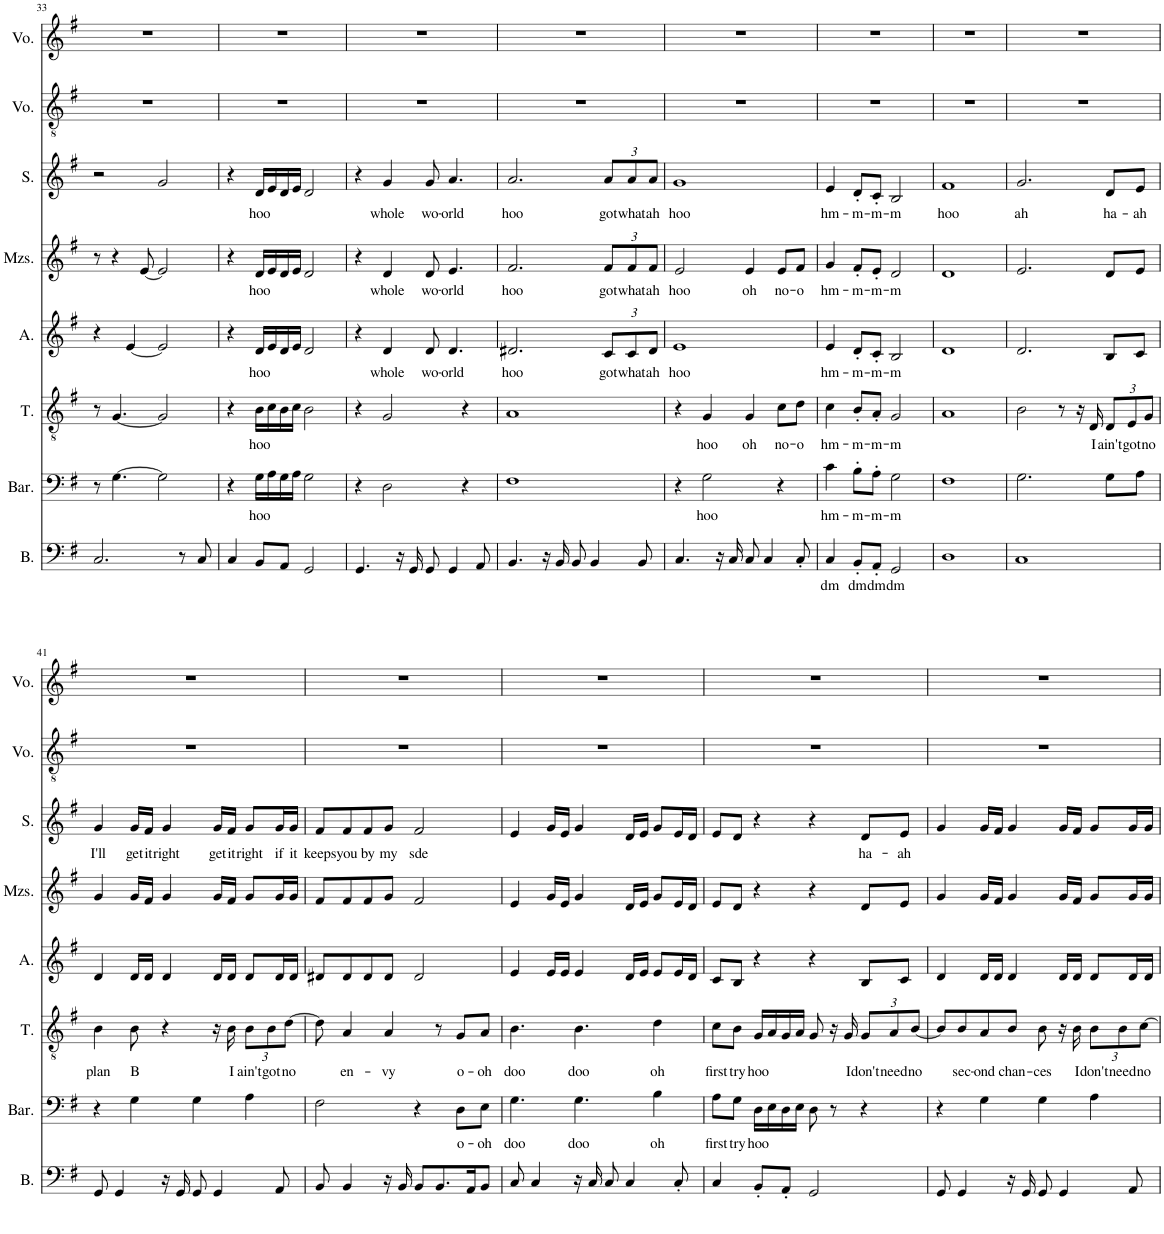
**kern	**text	**kern	**text	**kern	**text	**kern	**text	**kern	**text	**kern	**text	**kern	**kern
*part8	*part8	*part7	*part7	*part6	*part6	*part5	*part5	*part4	*part4	*part3	*part3	*part2	*part1
*staff8	*staff8	*staff7	*staff7	*staff6	*staff6	*staff5	*staff5	*staff4	*staff4	*staff3	*staff3	*staff2	*staff1
*I"Bass	*	*I"Baritone	*	*I"Tenor	*	*I"Alto	*	*I"Mezzo-soprano	*	*I"Soprano	*	*I"Voice	*I"Voice
*I'B.	*	*I'Bar.	*	*I'T.	*	*I'A.	*	*I'Mzs.	*	*I'S.	*	*I'Vo.	*I'Vo.
!!LO:PB:g=z
*clefF4	*	*clefF4	*	*clefGv2	*	*clefG2	*	*clefG2	*	*clefG2	*	*clefGv2	*clefG2
*k[f#]	*	*k[f#]	*	*k[f#]	*	*k[f#]	*	*k[f#]	*	*k[f#]	*	*k[f#]	*k[f#]
*M4/4	*	*M4/4	*	*M4/4	*	*M4/4	*	*M4/4	*	*M4/4	*	*M4/4	*M4/4
=33	=33	=33	=33	=33	=33	=33	=33	=33	=33	=33	=33	=33	=33
2.C/	.	8r	.	8r	.	4r	.	8r	.	2r	.	1r	1r
.	.	[4.G\	.	[4.G/	.	.	.	4r	.	.	.	.	.
.	.	.	.	.	.	[4e/	.	.	.	.	.	.	.
.	.	.	.	.	.	.	.	[8e/	.	.	.	.	.
.	.	2G\]	.	2G/]	.	2e/]	.	2e/]	.	2g/	.	.	.
8r	.	.	.	.	.	.	.	.	.	.	.	.	.
8C/	.	.	.	.	.	.	.	.	.	.	.	.	.
=34	=34	=34	=34	=34	=34	=34	=34	=34	=34	=34	=34	=34	=34
4C/	.	4r	.	4r	.	4r	.	4r	.	4r	.	1r	1r
!	!	!	!LO:LY:b	!	!LO:LY:b	!	!LO:LY:b	!	!LO:LY:b	!	!LO:LY:b	!	!
8BB/L	.	16G\LL	hoo	16B\LL	hoo	16d/LL	hoo	16d/LL	hoo	16d/LL	hoo	.	.
.	.	16A\	.	16c\	.	16e/	.	16e/	.	16e/	.	.	.
8AA/J	.	16G\	.	16B\	.	16d/	.	16d/	.	16d/	.	.	.
.	.	16A\JJ	.	16c\JJ	.	16e/JJ	.	16e/JJ	.	16e/JJ	.	.	.
2GG/	.	2G\	.	2B\	.	2d/	.	2d/	.	2d/	.	.	.
=35	=35	=35	=35	=35	=35	=35	=35	=35	=35	=35	=35	=35	=35
4.GG/	.	4r	.	4r	.	4r	.	4r	.	4r	.	1r	1r
!	!	!	!	!	!	!	!LO:LY:b	!	!LO:LY:b	!	!LO:LY:b	!	!
.	.	2D\	.	2G/	.	4d/	whole	4d/	whole	4g/	whole	.	.
16r	.	.	.	.	.	.	.	.	.	.	.	.	.
16GG/	.	.	.	.	.	.	.	.	.	.	.	.	.
!	!	!	!	!	!	!	!LO:LY:b	!	!LO:LY:b	!	!LO:LY:b	!	!
8GG/	.	.	.	.	.	8d/	wo-	8d/	wo-	8g/	wo-	.	.
!	!	!	!	!	!	!	!LO:LY:b	!	!LO:LY:b	!	!LO:LY:b	!	!
4GG/	.	.	.	.	.	4.d/	-orld	4.e/	-orld	4.a/	-orld	.	.
.	.	4r	.	4r	.	.	.	.	.	.	.	.	.
8AA/	.	.	.	.	.	.	.	.	.	.	.	.	.
=36	=36	=36	=36	=36	=36	=36	=36	=36	=36	=36	=36	=36	=36
!	!	!	!	!	!	!	!LO:LY:b	!	!LO:LY:b	!	!LO:LY:b	!	!
4.BB/	.	1F#	.	1A	.	2.d#X/	hoo	2.f#/	hoo	2.a/	hoo	1r	1r
16r	.	.	.	.	.	.	.	.	.	.	.	.	.
16BB/	.	.	.	.	.	.	.	.	.	.	.	.	.
8BB/	.	.	.	.	.	.	.	.	.	.	.	.	.
4BB/	.	.	.	.	.	.	.	.	.	.	.	.	.
*	*	*	*	*	*	*Xbrackettup	*	*	*	*	*	*	*
!	!	!	!	!	!	!	!LO:LY:b	!	!	!	!	!	!
*	*	*	*	*	*	*	*	*Xbrackettup	*	*	*	*	*
!	!	!	!	!	!	!	!	!	!LO:LY:b	!	!	!	!
*	*	*	*	*	*	*	*	*	*	*Xbrackettup	*	*	*
!	!	!	!	!	!	!	!	!	!	!	!LO:LY:b	!	!
.	.	.	.	.	.	12c/L	got	12f#/L	got	12a/L	got	.	.
!	!	!	!	!	!	!	!LO:LY:b	!	!LO:LY:b	!	!LO:LY:b	!	!
.	.	.	.	.	.	12c/	what	12f#/	what	12a/	what	.	.
8BB/	.	.	.	.	.	.	.	.	.	.	.	.	.
!	!	!	!	!	!	!	!LO:LY:b	!	!LO:LY:b	!	!LO:LY:b	!	!
.	.	.	.	.	.	12d#/J	ah	12f#/J	ah	12a/J	ah	.	.
=37	=37	=37	=37	=37	=37	=37	=37	=37	=37	=37	=37	=37	=37
!	!	!	!	!	!	!	!LO:LY:b	!	!LO:LY:b	!	!LO:LY:b	!	!
4.C/	.	4r	.	4r	.	1e	hoo	2e/	hoo	1g	hoo	1r	1r
!	!	!	!LO:LY:b	!	!LO:LY:b	!	!	!	!	!	!	!	!
.	.	2G\	hoo	4G/	hoo	.	.	.	.	.	.	.	.
16r	.	.	.	.	.	.	.	.	.	.	.	.	.
16C/	.	.	.	.	.	.	.	.	.	.	.	.	.
!	!	!	!	!	!LO:LY:b	!	!	!	!LO:LY:b	!	!	!	!
8C/	.	.	.	4G/	oh	.	.	4e/	oh	.	.	.	.
4C/	.	.	.	.	.	.	.	.	.	.	.	.	.
!	!	!	!	!	!LO:LY:b	!	!	!	!LO:LY:b	!	!	!	!
.	.	4r	.	8c\L	no-	.	.	8e/L	no-	.	.	.	.
!	!	!	!	!	!LO:LY:b	!	!	!	!LO:LY:b	!	!	!	!
8C'/	.	.	.	8d\J	-o	.	.	8f#/J	-o	.	.	.	.
=38	=38	=38	=38	=38	=38	=38	=38	=38	=38	=38	=38	=38	=38
!	!LO:LY:b	!	!LO:LY:b	!	!LO:LY:b	!	!LO:LY:b	!	!LO:LY:b	!	!LO:LY:b	!	!
4C/	dm	4c\	hm-	4c\	hm-	4e/	hm-	4g/	hm-	4e/	hm-	1r	1r
!	!LO:LY:b	!	!LO:LY:b	!	!LO:LY:b	!	!LO:LY:b	!	!LO:LY:b	!	!LO:LY:b	!	!
8BB'/L	dm	8B'\L	-m-	8B'/L	-m-	8d'/L	-m-	8f#'/L	-m-	8d'/L	-m-	.	.
!	!LO:LY:b	!	!LO:LY:b	!	!LO:LY:b	!	!LO:LY:b	!	!LO:LY:b	!	!LO:LY:b	!	!
8AA'/J	dm	8A'\J	-m-	8A'/J	-m-	8c'/J	-m-	8e'/J	-m-	8c'/J	-m-	.	.
!	!LO:LY:b	!	!LO:LY:b	!	!LO:LY:b	!	!LO:LY:b	!	!LO:LY:b	!	!LO:LY:b	!	!
2GG/	dm	2G\	-m	2G/	-m	2B/	-m	2d/	-m	2B/	-m	.	.
=39	=39	=39	=39	=39	=39	=39	=39	=39	=39	=39	=39	=39	=39
!	!	!	!	!	!	!	!	!	!	!	!LO:LY:b	!	!
1D	.	1F#	.	1A	.	1d	.	1d	.	1f#	hoo	1r	1r
=40	=40	=40	=40	=40	=40	=40	=40	=40	=40	=40	=40	=40	=40
!	!	!	!	!	!	!	!	!	!	!	!LO:LY:b	!	!
1C	.	2.G\	.	2B\	.	2.d/	.	2.e/	.	2.g/	ah	1r	1r
.	.	.	.	8r	.	.	.	.	.	.	.	.	.
.	.	.	.	16r	.	.	.	.	.	.	.	.	.
!	!	!	!	!	!LO:LY:b	!	!	!	!	!	!	!	!
.	.	.	.	16D/	I	.	.	.	.	.	.	.	.
*	*	*	*	*Xbrackettup	*	*	*	*	*	*	*	*	*
!	!	!	!	!	!LO:LY:b	!	!	!	!	!	!LO:LY:b	!	!
.	.	8G\L	.	12D/L	ain't	8B/L	.	8d/L	.	8d/L	ha-	.	.
!	!	!	!	!	!LO:LY:b	!	!	!	!	!	!	!	!
.	.	.	.	12E/	got	.	.	.	.	.	.	.	.
!	!	!	!	!	!	!	!	!	!	!	!LO:LY:b	!	!
.	.	8A\J	.	.	.	8c/J	.	8e/J	.	8e/J	-ah	.	.
!	!	!	!	!	!LO:LY:b	!	!	!	!	!	!	!	!
.	.	.	.	12G/J	no	.	.	.	.	.	.	.	.
!!LO:LB:g=z
=41	=41	=41	=41	=41	=41	=41	=41	=41	=41	=41	=41	=41	=41
!	!	!	!	!	!LO:LY:b	!	!	!	!	!	!LO:LY:b	!	!
8GG/	.	4r	.	4B\	plan	4d/	.	4g/	.	4g/	I'll	1r	1r
4GG/	.	.	.	.	.	.	.	.	.	.	.	.	.
!	!	!	!	!	!LO:LY:b	!	!	!	!	!	!LO:LY:b	!	!
.	.	4G\	.	8B\	B	16d/LL	.	16g/LL	.	16g/LL	get	.	.
!	!	!	!	!	!	!	!	!	!	!	!LO:LY:b	!	!
.	.	.	.	.	.	16d/JJ	.	16f#/JJ	.	16f#/JJ	it	.	.
!	!	!	!	!	!	!	!	!	!	!	!LO:LY:b	!	!
16r	.	.	.	4r	.	4d/	.	4g/	.	4g/	right	.	.
16GG/	.	.	.	.	.	.	.	.	.	.	.	.	.
8GG/	.	4G\	.	.	.	.	.	.	.	.	.	.	.
!	!	!	!	!	!	!	!	!	!	!	!LO:LY:b	!	!
4GG/	.	.	.	16r	.	16d/LL	.	16g/LL	.	16g/LL	get	.	.
!	!	!	!	!	!LO:LY:b	!	!	!	!	!	!LO:LY:b	!	!
.	.	.	.	16B\	I	16d/JJ	.	16f#/JJ	.	16f#/JJ	it	.	.
!	!	!	!	!	!LO:LY:b	!	!	!	!	!	!LO:LY:b	!	!
.	.	4A\	.	12B\L	ain't	8d/L	.	8g/L	.	8g/L	right	.	.
!	!	!	!	!	!LO:LY:b	!	!	!	!	!	!	!	!
.	.	.	.	12B\	got	.	.	.	.	.	.	.	.
!	!	!	!	!	!	!	!	!	!	!	!LO:LY:b	!	!
8AA/	.	.	.	.	.	16d/L	.	16g/L	.	16g/L	if	.	.
!	!	!	!	!	!LO:LY:b	!	!	!	!	!	!	!	!
.	.	.	.	[12d\J	no	.	.	.	.	.	.	.	.
!	!	!	!	!	!	!	!	!	!	!	!LO:LY:b	!	!
.	.	.	.	.	.	16d/JJ	.	16g/JJ	.	16g/JJ	it	.	.
=42	=42	=42	=42	=42	=42	=42	=42	=42	=42	=42	=42	=42	=42
!	!	!	!	!	!	!	!	!	!	!	!LO:LY:b	!	!
8BB/	.	2F#\	.	8d\]	.	8d#X/L	.	8f#/L	.	8f#/L	keeps	1r	1r
!	!	!	!	!	!LO:LY:b	!	!	!	!	!	!LO:LY:b	!	!
4BB/	.	.	.	4A/	en-	8d#/	.	8f#/	.	8f#/	you	.	.
!	!	!	!	!	!	!	!	!	!	!	!LO:LY:b	!	!
.	.	.	.	.	.	8d#/	.	8f#/	.	8f#/	by	.	.
!	!	!	!	!	!LO:LY:b	!	!	!	!	!	!LO:LY:b	!	!
16r	.	.	.	4A/	-vy	8d#/J	.	8g/J	.	8g/J	my	.	.
16BB/	.	.	.	.	.	.	.	.	.	.	.	.	.
!	!	!	!	!	!	!	!	!	!	!	!LO:LY:b	!	!
8BB/L	.	4r	.	.	.	2d#/	.	2f#/	.	2f#/	sde	.	.
8.BB/	.	.	.	8r	.	.	.	.	.	.	.	.	.
!	!	!	!LO:LY:b	!	!LO:LY:b	!	!	!	!	!	!	!	!
.	.	8D\L	o-	8G/L	o-	.	.	.	.	.	.	.	.
16AA/K	.	.	.	.	.	.	.	.	.	.	.	.	.
!	!	!	!LO:LY:b	!	!LO:LY:b	!	!	!	!	!	!	!	!
8BB/J	.	8E\J	-oh	8A/J	-oh	.	.	.	.	.	.	.	.
=43	=43	=43	=43	=43	=43	=43	=43	=43	=43	=43	=43	=43	=43
!	!	!	!LO:LY:b	!	!LO:LY:b	!	!	!	!	!	!	!	!
8C/	.	4.G\	doo	4.B\	doo	4e/	.	4e/	.	4e/	.	1r	1r
4C/	.	.	.	.	.	.	.	.	.	.	.	.	.
.	.	.	.	.	.	16e/LL	.	16g/LL	.	16g/LL	.	.	.
.	.	.	.	.	.	16e/JJ	.	16e/JJ	.	16e/JJ	.	.	.
!	!	!	!LO:LY:b	!	!LO:LY:b	!	!	!	!	!	!	!	!
16r	.	4.G\	doo	4.B\	doo	4e/	.	4g/	.	4g/	.	.	.
16C/	.	.	.	.	.	.	.	.	.	.	.	.	.
8C/	.	.	.	.	.	.	.	.	.	.	.	.	.
4C/	.	.	.	.	.	16d/LL	.	16d/LL	.	16d/LL	.	.	.
.	.	.	.	.	.	16e/JJ	.	16e/JJ	.	16e/JJ	.	.	.
!	!	!	!LO:LY:b	!	!LO:LY:b	!	!	!	!	!	!	!	!
.	.	4B\	oh	4d\	oh	8e/L	.	8g/L	.	8g/L	.	.	.
8C'/	.	.	.	.	.	16e/L	.	16e/L	.	16e/L	.	.	.
.	.	.	.	.	.	16d/JJ	.	16d/JJ	.	16d/JJ	.	.	.
=44	=44	=44	=44	=44	=44	=44	=44	=44	=44	=44	=44	=44	=44
!	!	!	!LO:LY:b	!	!LO:LY:b	!	!	!	!	!	!	!	!
4C/	.	8A\L	first	8c\L	first	8c/L	.	8e/L	.	8e/L	.	1r	1r
!	!	!	!LO:LY:b	!	!LO:LY:b	!	!	!	!	!	!	!	!
.	.	8G\J	try	8B\J	try	8B/J	.	8d/J	.	8d/J	.	.	.
!	!	!	!LO:LY:b	!	!LO:LY:b	!	!	!	!	!	!	!	!
8BB'/L	.	16D\LL	hoo	16G/LL	hoo	4r	.	4r	.	4r	.	.	.
.	.	16E\	.	16A/	.	.	.	.	.	.	.	.	.
8AA'/J	.	16D\	.	16G/	.	.	.	.	.	.	.	.	.
.	.	16E\JJ	.	16A/JJ	.	.	.	.	.	.	.	.	.
2GG/	.	8D\	.	8G/	.	4r	.	4r	.	4r	.	.	.
.	.	8r	.	16r	.	.	.	.	.	.	.	.	.
!	!	!	!	!	!LO:LY:b	!	!	!	!	!	!	!	!
.	.	.	.	16G/	I	.	.	.	.	.	.	.	.
!	!	!	!	!	!LO:LY:b	!	!	!	!	!	!LO:LY:b	!	!
.	.	4r	.	12G/L	don't	8B/L	.	8d/L	.	8d/L	ha-	.	.
!	!	!	!	!	!LO:LY:b	!	!	!	!	!	!	!	!
.	.	.	.	12A/	need	.	.	.	.	.	.	.	.
!	!	!	!	!	!	!	!	!	!	!	!LO:LY:b	!	!
.	.	.	.	.	.	8c/J	.	8e/J	.	8e/J	-ah	.	.
!	!	!	!	!	!LO:LY:b	!	!	!	!	!	!	!	!
.	.	.	.	[12B/J	no	.	.	.	.	.	.	.	.
=45	=45	=45	=45	=45	=45	=45	=45	=45	=45	=45	=45	=45	=45
8GG/	.	4r	.	8B/L]	.	4d/	.	4g/	.	4g/	.	1r	1r
!	!	!	!	!	!LO:LY:b	!	!	!	!	!	!	!	!
4GG/	.	.	.	8B/	sec-	.	.	.	.	.	.	.	.
!	!	!	!	!	!LO:LY:b	!	!	!	!	!	!	!	!
.	.	4G\	.	8A/	-ond	16d/LL	.	16g/LL	.	16g/LL	.	.	.
.	.	.	.	.	.	16d/JJ	.	16f#/JJ	.	16f#/JJ	.	.	.
!	!	!	!	!	!LO:LY:b	!	!	!	!	!	!	!	!
16r	.	.	.	8B/J	chan-	4d/	.	4g/	.	4g/	.	.	.
16GG/	.	.	.	.	.	.	.	.	.	.	.	.	.
!	!	!	!	!	!LO:LY:b	!	!	!	!	!	!	!	!
8GG/	.	4G\	.	8B\	-ces	.	.	.	.	.	.	.	.
4GG/	.	.	.	16r	.	16d/LL	.	16g/LL	.	16g/LL	.	.	.
!	!	!	!	!	!LO:LY:b	!	!	!	!	!	!	!	!
.	.	.	.	16B\	I	16d/JJ	.	16f#/JJ	.	16f#/JJ	.	.	.
!	!	!	!	!	!LO:LY:b	!	!	!	!	!	!	!	!
.	.	4A\	.	12B\L	don't	8d/L	.	8g/L	.	8g/L	.	.	.
!	!	!	!	!	!LO:LY:b	!	!	!	!	!	!	!	!
.	.	.	.	12B\	need	.	.	.	.	.	.	.	.
8AA/	.	.	.	.	.	16d/L	.	16g/L	.	16g/L	.	.	.
!	!	!	!	!	!LO:LY:b	!	!	!	!	!	!	!	!
.	.	.	.	[12c\J	no	.	.	.	.	.	.	.	.
.	.	.	.	.	.	16d/JJ	.	16g/JJ	.	16g/JJ	.	.	.
=	=	=	=	=	=	=	=	=	=	=	=	=	=
*-	*-	*-	*-	*-	*-	*-	*-	*-	*-	*-	*-	*-	*-
